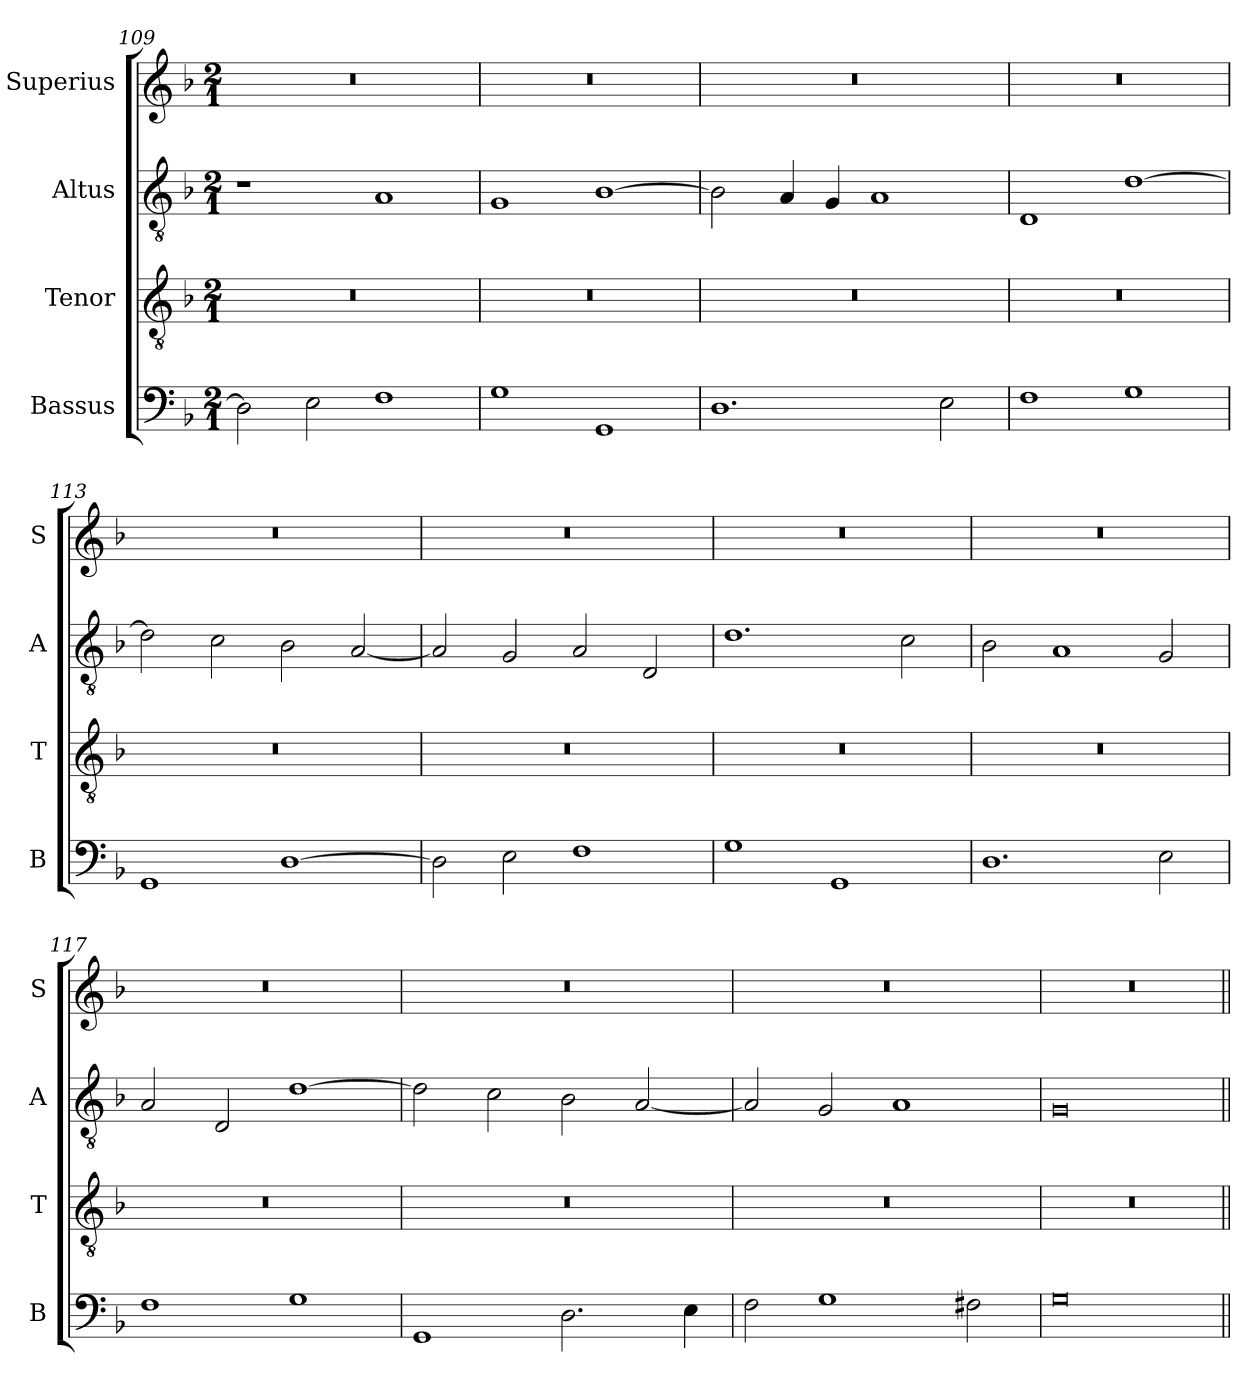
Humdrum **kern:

**kern	**kern	**kern	**kern
*part4	*part3	*part2	*part1
*staff4	*staff3	*staff2	*staff1
*I"Bassus	*I"Tenor	*I"Altus	*I"Superius
*I'B	*I'T	*I'A	*I'S
*clefF4	*clefGv2	*clefGv2	*clefG2
*k[b-]	*k[b-]	*k[b-]	*k[b-]
*M2/1	*M2/1	*M2/1	*M2/1
=109	=109	=109	=109
2D\]	0r	1r	0r
2E\	.	.	.
1F	.	1A	.
=110	=110	=110	=110
1G	0r	1G	0r
1GG	.	[1B-	.
=111	=111	=111	=111
1.D	0r	2B-\]	0r
.	.	4A/	.
.	.	4G/	.
.	.	1A	.
2E\	.	.	.
=112	=112	=112	=112
1F	0r	1D	0r
1G	.	[1d	.
=113	=113	=113	=113
1GG	0r	2d\]	0r
.	.	2c\	.
[1D	.	2B-\	.
.	.	[2A/	.
=114	=114	=114	=114
2D\]	0r	2A/]	0r
2E\	.	2G/	.
1F	.	2A/	.
.	.	2D/	.
=115	=115	=115	=115
1G	0r	1.d	0r
1GG	.	.	.
.	.	2c\	.
=116	=116	=116	=116
1.D	0r	2B-\	0r
.	.	1A	.
2E\	.	2G/	.
=117	=117	=117	=117
1F	0r	2A/	0r
.	.	2D/	.
1G	.	[1d	.
=118	=118	=118	=118
1GG	0r	2d\]	0r
.	.	2c\	.
2.D\	.	2B-\	.
.	.	[2A/	.
4E\	.	.	.
=119	=119	=119	=119
2F\	0r	2A/]	0r
1G	.	2G/	.
.	.	1A	.
2F#X\	.	.	.
=120	=120	=120	=120
0G	0r	0G	0r
=||	=||	=||	=||
*-	*-	*-	*-
